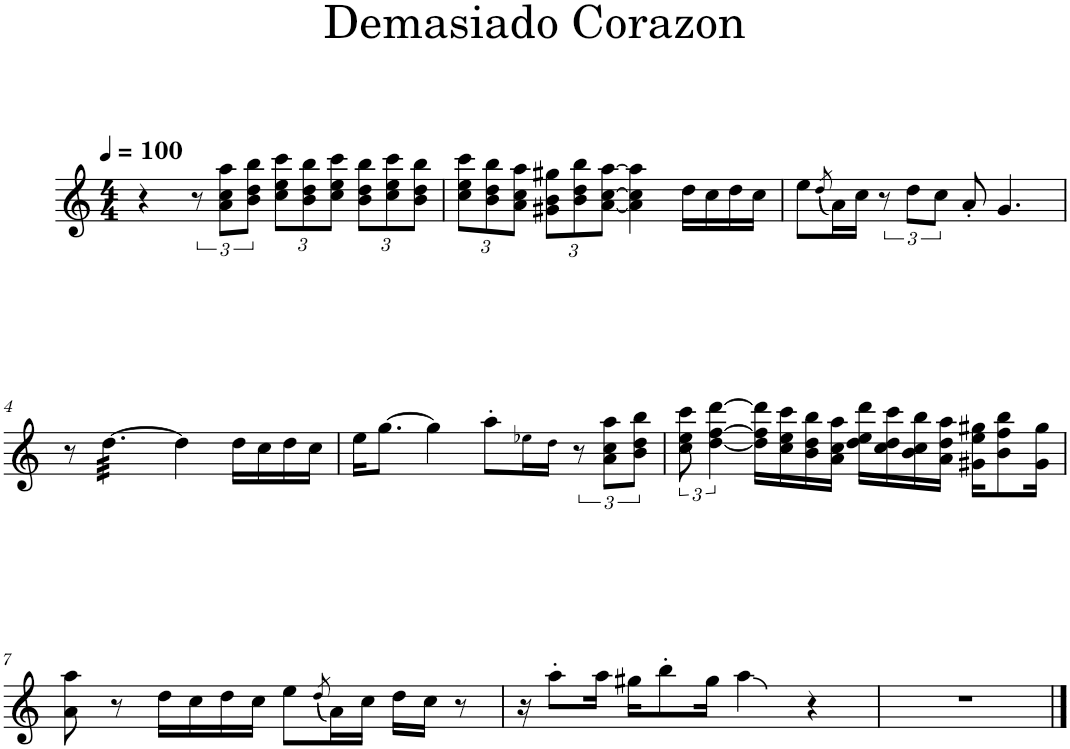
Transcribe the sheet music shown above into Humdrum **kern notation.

**kern
*part1
*staff1
*I"Bb Trumpet
*I'Bb Tpt.
*clefG2
*Trd1c2
*k[]
*M4/4
*MM100
=1
4r
12r
12a\ 12cc\ 12aa\L
12b\ 12dd\ 12bb\J
*Xbrackettup
12cc\ 12ee\ 12ccc\L
12b\ 12dd\ 12bb\
12cc\ 12ee\ 12ccc\J
12b\ 12dd\ 12bb\L
12cc\ 12ee\ 12ccc\
12b\ 12dd\ 12bb\J
=2
12cc\ 12ee\ 12ccc\L
12b\ 12dd\ 12bb\
12a\ 12cc\ 12aa\J
12g#X\ 12b\ 12gg#X\L
12b\ 12dd\ 12bb\
[12a\ [12cc\ [12aa\J
4a\] 4cc\] 4aa\]
16dd\LL
16cc\
16dd\
16cc\JJ
=3
8ee\L
(8qdd/
16a\L)
16cc\JJ
*brackettup
12r
12dd\L
12cc\J
8a'/
4.g/
!!LO:LB:g=z
=4
8r
*tremolo
[32dd\LLL
32dd\
32dd\
32dd\
32dd\
32dd\
32dd\
32dd\
32dd\
32dd\
32dd\
32dd\JJJ
*Xtremolo
4dd\]
16dd\LL
16cc\
16dd\
16cc\JJ
=5
16ee\KL
[8.gg\J
4gg\]
8aa'\L
16ee-X!\L
16dd!\JJ
12r
12a\ 12cc\ 12aa\L
12b\ 12dd\ 12bb\J
=6
12cc\ 12ee\ 12ccc\
[6dd\ [6ff\ [6ddd\
16dd\] 16ff\] 16ddd\]LL
16cc\ 16ee\ 16ccc\
16b\ 16dd\ 16bb\
16a\ 16cc\ 16aa\JJ
16dd\ 16ee\ 16ddd\LL
16cc\ 16dd\ 16ccc\
16b\ 16cc\ 16bb\
16a\ 16dd\ 16aa\JJ
16g#X\ 16ee\ 16gg#X\KL
8b\ 8ff\ 8bb\
16g#\ 16gg#\Jk
!!LO:LB:g=z
=7
8a\ 8aa\
8r
16dd\LL
16cc\
16dd\
16cc\JJ
8ee\L
(8qdd/
16a\L)
16cc\JJ
16dd\LL
16cc\JJ
8r
=8
16r
8aa'\L
16aa\Jk
16gg#X\KL
8bb'\
16gg#\Jk
4aa\
4r
=9
1r
==
*-
